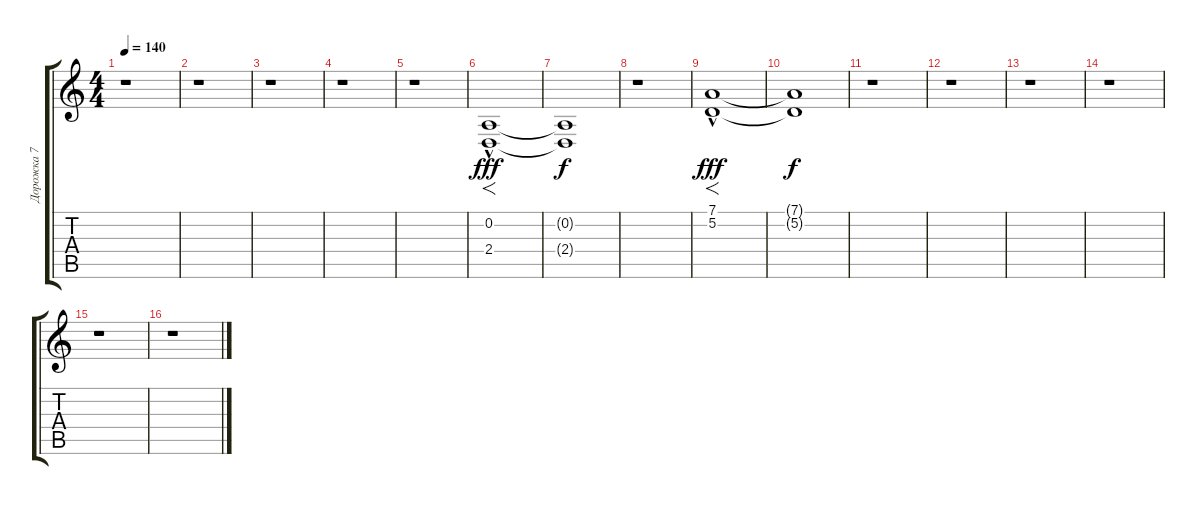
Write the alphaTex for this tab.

\track ("Дорожка 7" "Дорожка 7") {instrument stringensemble1}
\staff {score tabs}
\tuning (D4 A3 F3 C3 G2 C2) {hide}
\ts (4 4)
\tempo 140
\clef g2
\ks c
r.1{dy f} |
r.1 |
r.1 |
r.1 |
r.1 |
(0.2{hac} 2.4{hac}).1{f dy fff} |
(0.2{t} 2.4{t}).1{dy f} |
r.1 |
(7.1{hac} 5.2{hac}).1{f dy fff} |
(7.1{t} 5.2{t}).1{dy f} |
r.1 |
r.1 |
r.1 |
r.1 |
r.1 |
r.1
